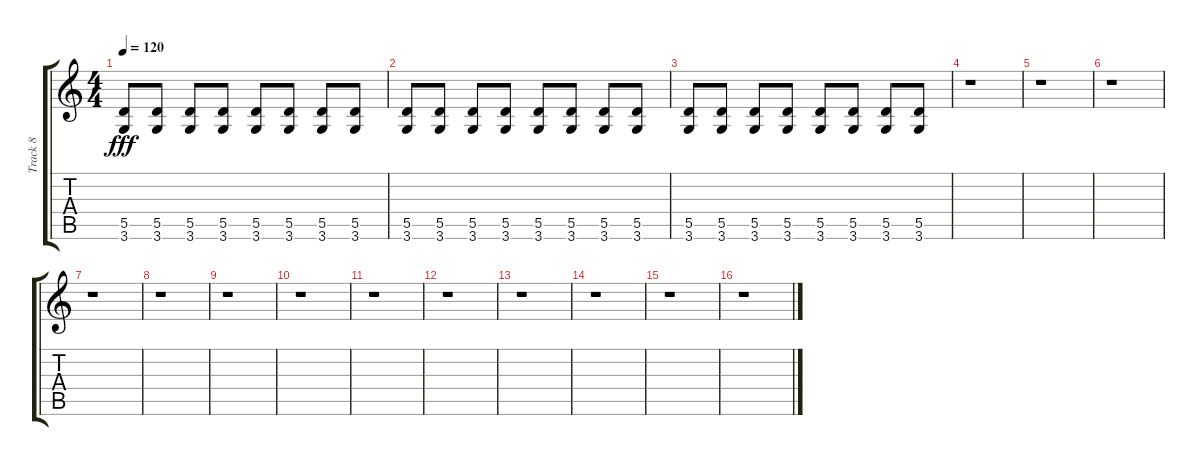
\track ("Track 8" "Track 8") {instrument distortionguitar}
\staff {score tabs}
\tuning (E4 B3 G3 D3 A2 E2) {hide}
\ts (4 4)
\tempo 120
\clef g2
\ks c
(5.5 3.6).8{dy fff} (5.5 3.6).8 (5.5 3.6).8 (5.5 3.6).8 (5.5 3.6).8 (5.5 3.6).8 (5.5 3.6).8 (5.5 3.6).8 |
(5.5 3.6).8 (5.5 3.6).8 (5.5 3.6).8 (5.5 3.6).8 (5.5 3.6).8 (5.5 3.6).8 (5.5 3.6).8 (5.5 3.6).8 |
(5.5 3.6).8 (5.5 3.6).8 (5.5 3.6).8 (5.5 3.6).8 (5.5 3.6).8 (5.5 3.6).8 (5.5 3.6).8 (5.5 3.6).8 |
r.1 |
r.1 |
r.1 |
r.1 |
r.1 |
r.1 |
r.1 |
r.1 |
r.1 |
r.1 |
r.1 |
r.1 |
r.1
